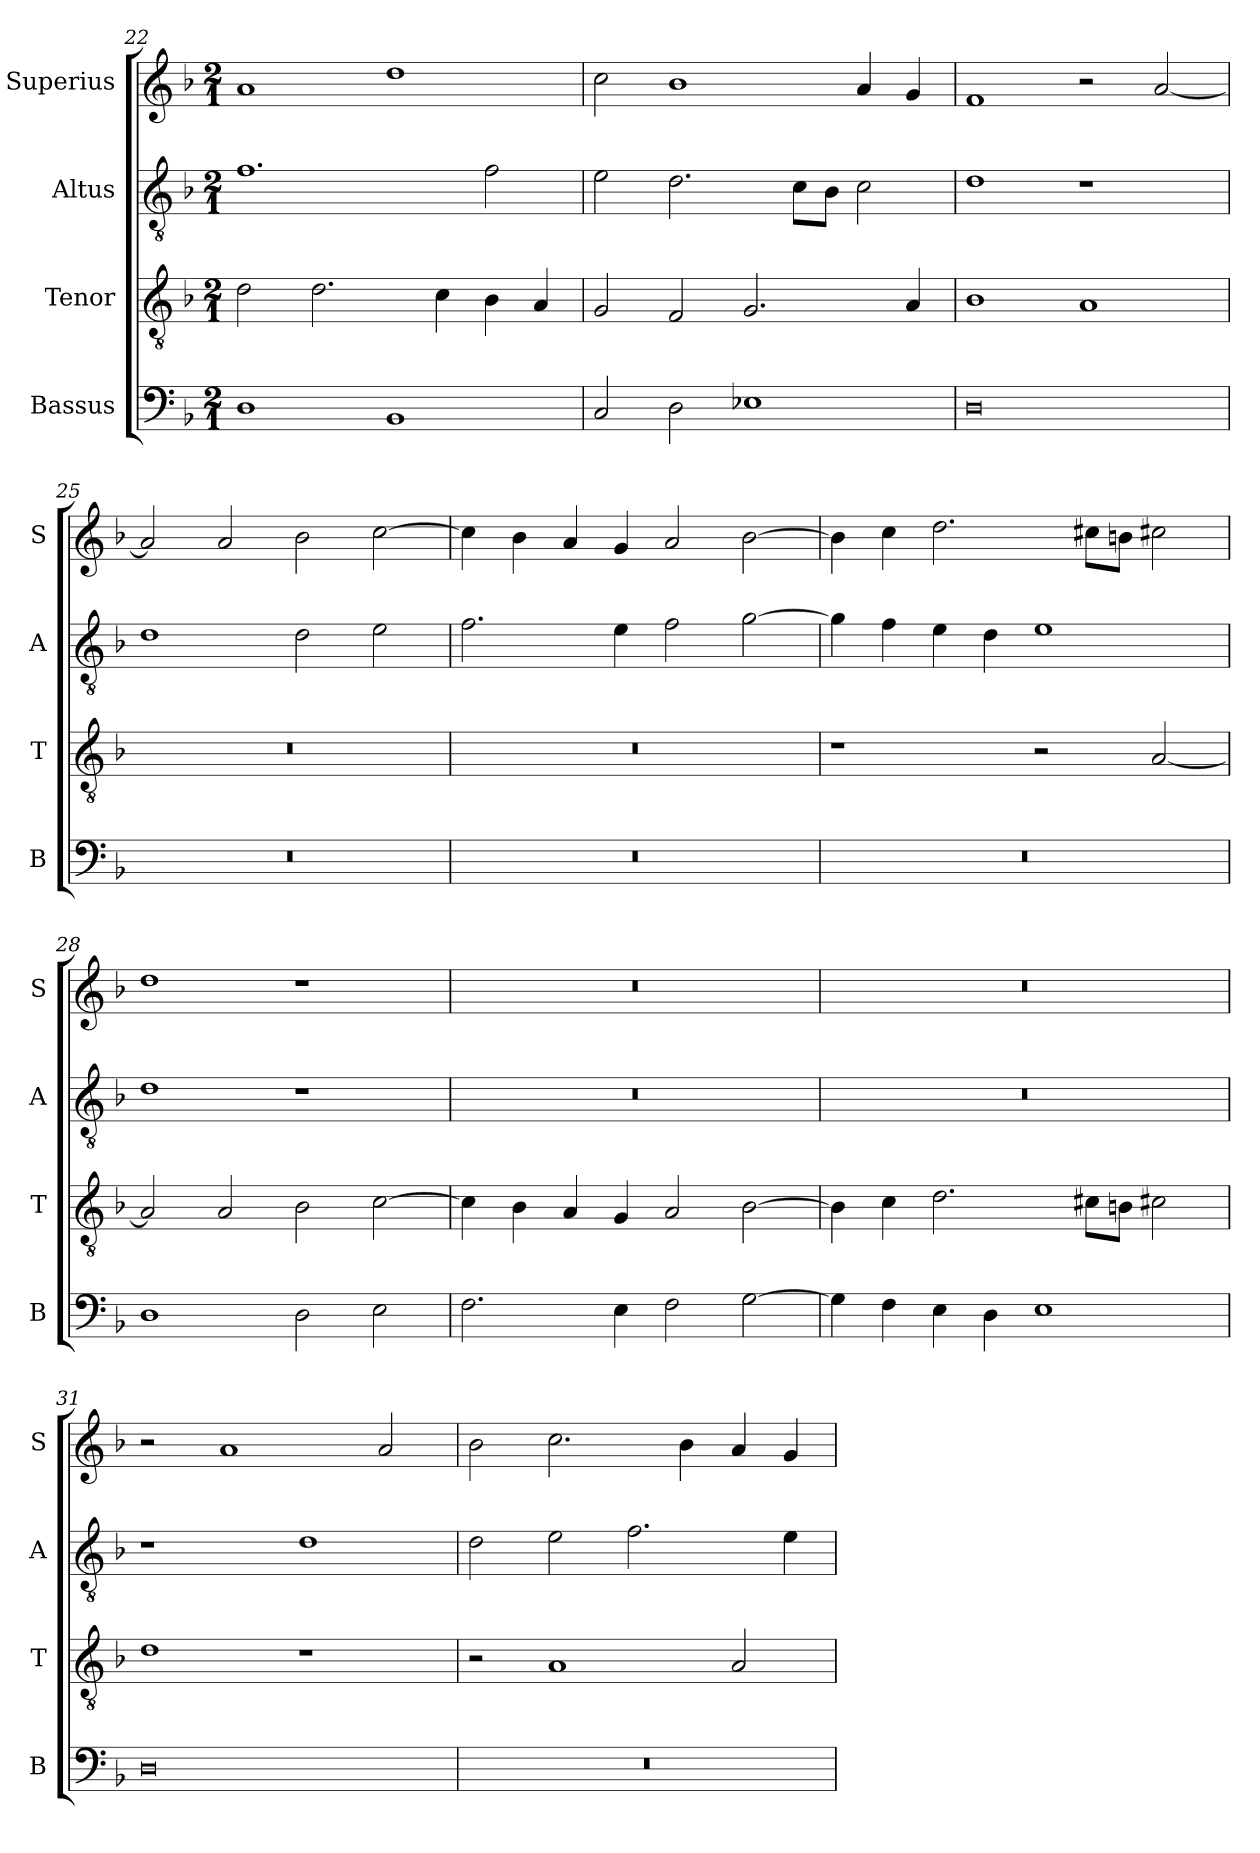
**kern	**kern	**kern	**kern
*part4	*part3	*part2	*part1
*staff4	*staff3	*staff2	*staff1
*I"Bassus	*I"Tenor	*I"Altus	*I"Superius
*I'B	*I'T	*I'A	*I'S
*clefF4	*clefGv2	*clefGv2	*clefG2
*k[b-]	*k[b-]	*k[b-]	*k[b-]
*F:	*F:	*F:	*F:
*M2/1	*M2/1	*M2/1	*M2/1
=22	=22	=22	=22
1D	2d	1.f	1a
.	2.d	.	.
1BB-	.	.	1dd
.	4c	.	.
.	4B-	2f	.
.	4A	.	.
=23	=23	=23	=23
2C	2G	2e	2cc
2D	2F	2.d	1b-
1E-X	2.G	.	.
.	.	8cL	.
.	.	8B-J	.
.	.	2c	4a
.	4A	.	4g
=24	=24	=24	=24
0D	1B-	1d	1f
.	1A	1r	2r
.	.	.	[2a
=25	=25	=25	=25
0r	0r	1d	2a]
.	.	.	2a
.	.	2d	2b-
.	.	2e	[2cc
=26	=26	=26	=26
0r	0r	2.f	4cc]
.	.	.	4b-
.	.	.	4a
.	.	4e	4g
.	.	2f	2a
.	.	[2g	[2b-
=27	=27	=27	=27
0r	1r	4g]	4b-]
.	.	4f	4cc
.	.	4e	2.dd
.	.	4d	.
.	2r	1e	.
.	.	.	8cc#XL
.	.	.	8bnJ
.	[2A	.	2cc#X
=28	=28	=28	=28
1D	2A]	1d	1dd
.	2A	.	.
2D	2B-	1r	1r
2E	[2c	.	.
=29	=29	=29	=29
2.F	4c]	0r	0r
.	4B-	.	.
.	4A	.	.
4E	4G	.	.
2F	2A	.	.
[2G	[2B-	.	.
=30	=30	=30	=30
4G]	4B-]	0r	0r
4F	4c	.	.
4E	2.d	.	.
4D	.	.	.
1E	.	.	.
.	8c#XL	.	.
.	8BnJ	.	.
.	2c#X	.	.
=31	=31	=31	=31
0D	1d	1r	2r
.	.	.	1a
.	1r	1d	.
.	.	.	2a
=32	=32	=32	=32
0r	2r	2d	2b-
.	1A	2e	2.cc
.	.	2.f	.
.	.	.	4b-
.	2A	.	4a
.	.	4e	4g
=	=	=	=
*-	*-	*-	*-
